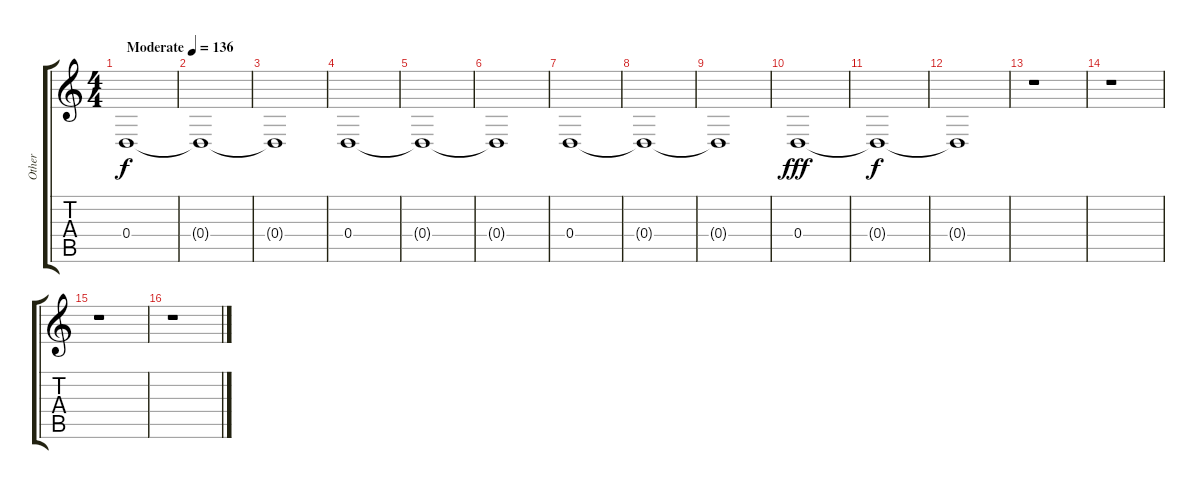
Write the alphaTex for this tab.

\track ("Other" "Other") {instrument seashore}
\staff {score tabs}
\tuning (E4 B3 G3 D3 A2 E2) {hide}
\ts (4 4)
\tempo (136 "Moderate")
\clef g2
\ks c
0.4.1{dy f volume 4 balance 0 instrument seashore} |
0.4{t}.1{volume 4} |
0.4{t}.1 |
0.4.1{balance 16} |
0.4{t}.1 |
0.4{t}.1 |
0.4.1{balance 0} |
0.4{t}.1 |
0.4{t}.1 |
0.4.1{dy fff volume 3 balance 16} |
0.4{t}.1{dy f} |
0.4{t}.1 |
r.1 |
r.1 |
r.1 |
r.1
